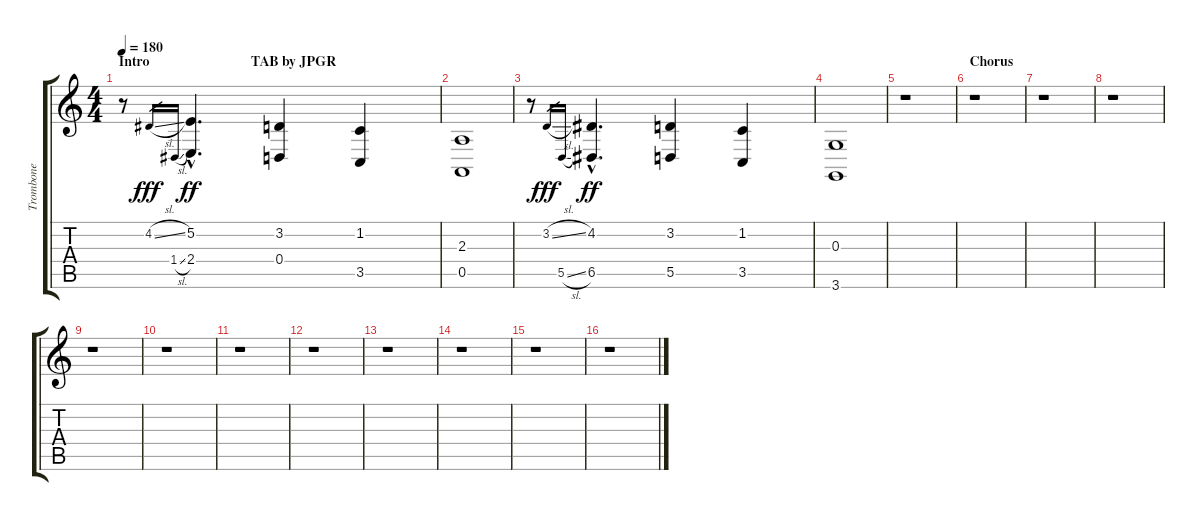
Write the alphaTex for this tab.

\track ("Trombone" "Trombone") {instrument trombone}
\staff {score tabs}
\tuning (E4 B3 G3 D3 A2 E2) {hide}
\ts (4 4)
\section ("" "Intro                             TAB by JPGR")
\tempo 180
\clef g2
\ks c
r.8{dy fff instrument trombone} 4.2{sl}.16{gr} 1.4{sl}.16{gr} (5.2{hac} 2.4{hac}).4{d dy ff volume 16} (3.2 0.4).4 (1.2 3.5).4 |
(2.3 0.5).1 |
r.8 3.2{sl}.16{gr dy fff} 5.5{sl}.16{gr} (4.2{hac} 6.5{hac}).4{d dy ff} (3.2 5.5).4 (1.2 3.5).4 |
(0.3 3.6).1 |
r.1 |
\section ("" "Chorus")
r.1 |
r.1 |
r.1 |
r.1 |
r.1 |
r.1 |
r.1 |
r.1 |
r.1 |
r.1 |
r.1
